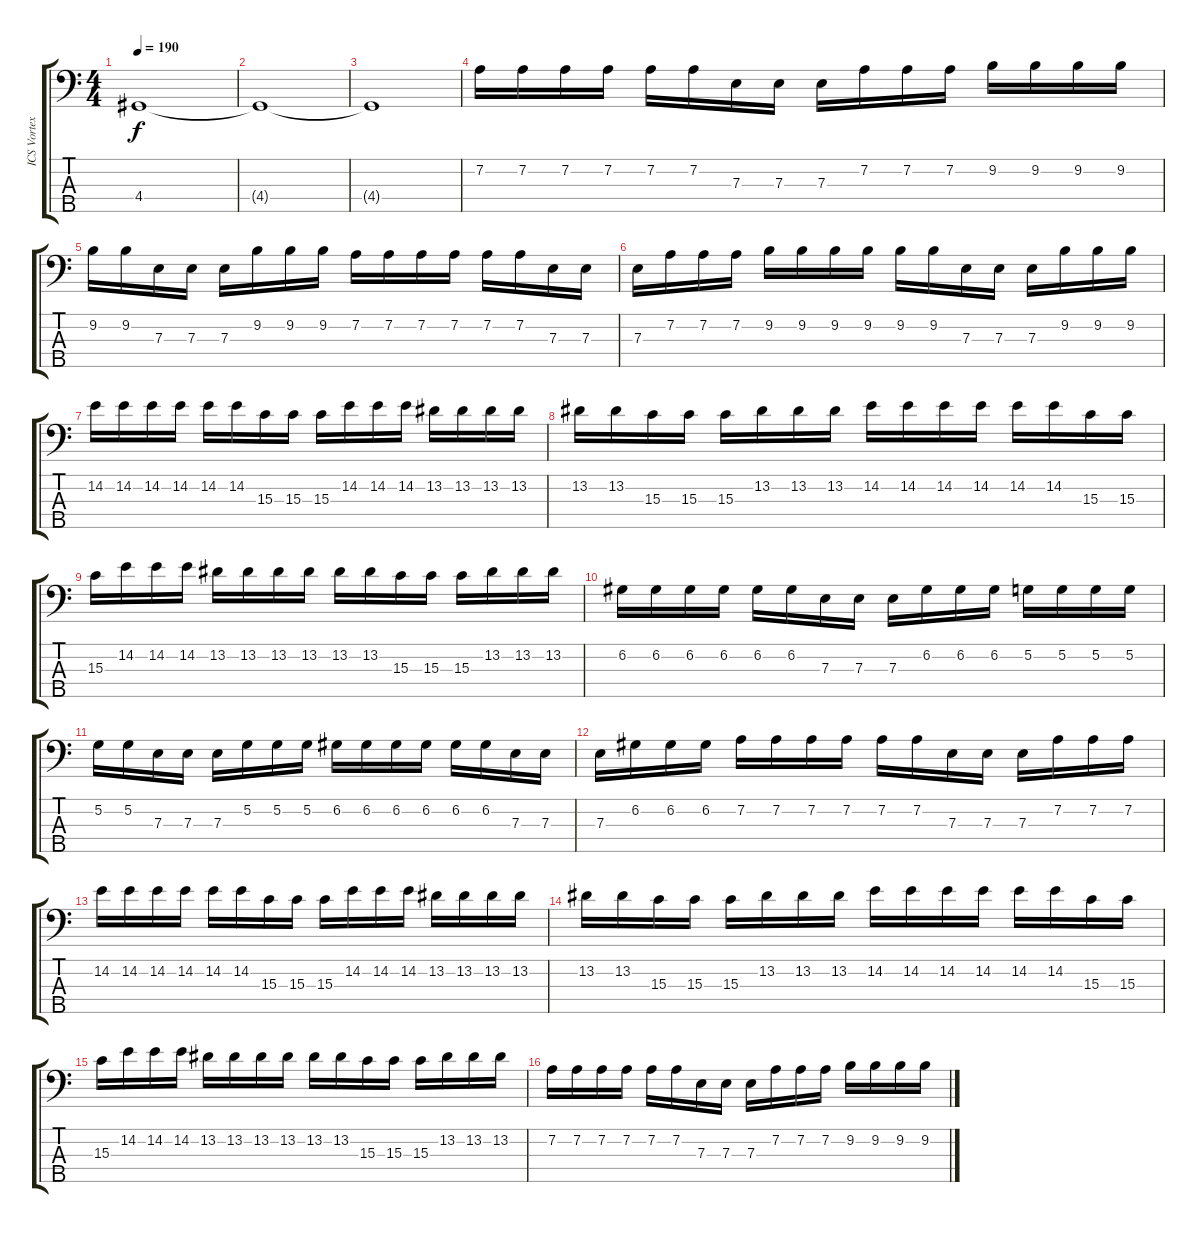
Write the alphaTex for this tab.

\track ("ICS Vortex" "ICS Vortex") {instrument electricbassfinger}
\staff {score tabs}
\tuning (G2 D2 A1 E1 B0) {hide}
\ts (4 4)
\tempo 190
\clef f4
\ks c
4.4{t}.1{dy f} |
4.4{t}.1 |
4.4{t}.1 |
7.2.16 7.2.16 7.2.16 7.2.16 7.2.16 7.2.16 7.3.16 7.3.16 7.3.16 7.2.16 7.2.16 7.2.16 9.2.16 9.2.16 9.2.16 9.2.16 |
9.2.16 9.2.16 7.3.16 7.3.16 7.3.16 9.2.16 9.2.16 9.2.16 7.2.16 7.2.16 7.2.16 7.2.16 7.2.16 7.2.16 7.3.16 7.3.16 |
7.3.16 7.2.16 7.2.16 7.2.16 9.2.16 9.2.16 9.2.16 9.2.16 9.2.16 9.2.16 7.3.16 7.3.16 7.3.16 9.2.16 9.2.16 9.2.16 |
14.2.16 14.2.16 14.2.16 14.2.16 14.2.16 14.2.16 15.3.16 15.3.16 15.3.16 14.2.16 14.2.16 14.2.16 13.2.16 13.2.16 13.2.16 13.2.16 |
13.2.16 13.2.16 15.3.16 15.3.16 15.3.16 13.2.16 13.2.16 13.2.16 14.2.16 14.2.16 14.2.16 14.2.16 14.2.16 14.2.16 15.3.16 15.3.16 |
15.3.16 14.2.16 14.2.16 14.2.16 13.2.16 13.2.16 13.2.16 13.2.16 13.2.16 13.2.16 15.3.16 15.3.16 15.3.16 13.2.16 13.2.16 13.2.16 |
6.2.16 6.2.16 6.2.16 6.2.16 6.2.16 6.2.16 7.3.16 7.3.16 7.3.16 6.2.16 6.2.16 6.2.16 5.2.16 5.2.16 5.2.16 5.2.16 |
5.2.16 5.2.16 7.3.16 7.3.16 7.3.16 5.2.16 5.2.16 5.2.16 6.2.16 6.2.16 6.2.16 6.2.16 6.2.16 6.2.16 7.3.16 7.3.16 |
7.3.16 6.2.16 6.2.16 6.2.16 7.2.16 7.2.16 7.2.16 7.2.16 7.2.16 7.2.16 7.3.16 7.3.16 7.3.16 7.2.16 7.2.16 7.2.16 |
14.2.16 14.2.16 14.2.16 14.2.16 14.2.16 14.2.16 15.3.16 15.3.16 15.3.16 14.2.16 14.2.16 14.2.16 13.2.16 13.2.16 13.2.16 13.2.16 |
13.2.16 13.2.16 15.3.16 15.3.16 15.3.16 13.2.16 13.2.16 13.2.16 14.2.16 14.2.16 14.2.16 14.2.16 14.2.16 14.2.16 15.3.16 15.3.16 |
15.3.16 14.2.16 14.2.16 14.2.16 13.2.16 13.2.16 13.2.16 13.2.16 13.2.16 13.2.16 15.3.16 15.3.16 15.3.16 13.2.16 13.2.16 13.2.16 |
7.2.16 7.2.16 7.2.16 7.2.16 7.2.16 7.2.16 7.3.16 7.3.16 7.3.16 7.2.16 7.2.16 7.2.16 9.2.16 9.2.16 9.2.16 9.2.16
